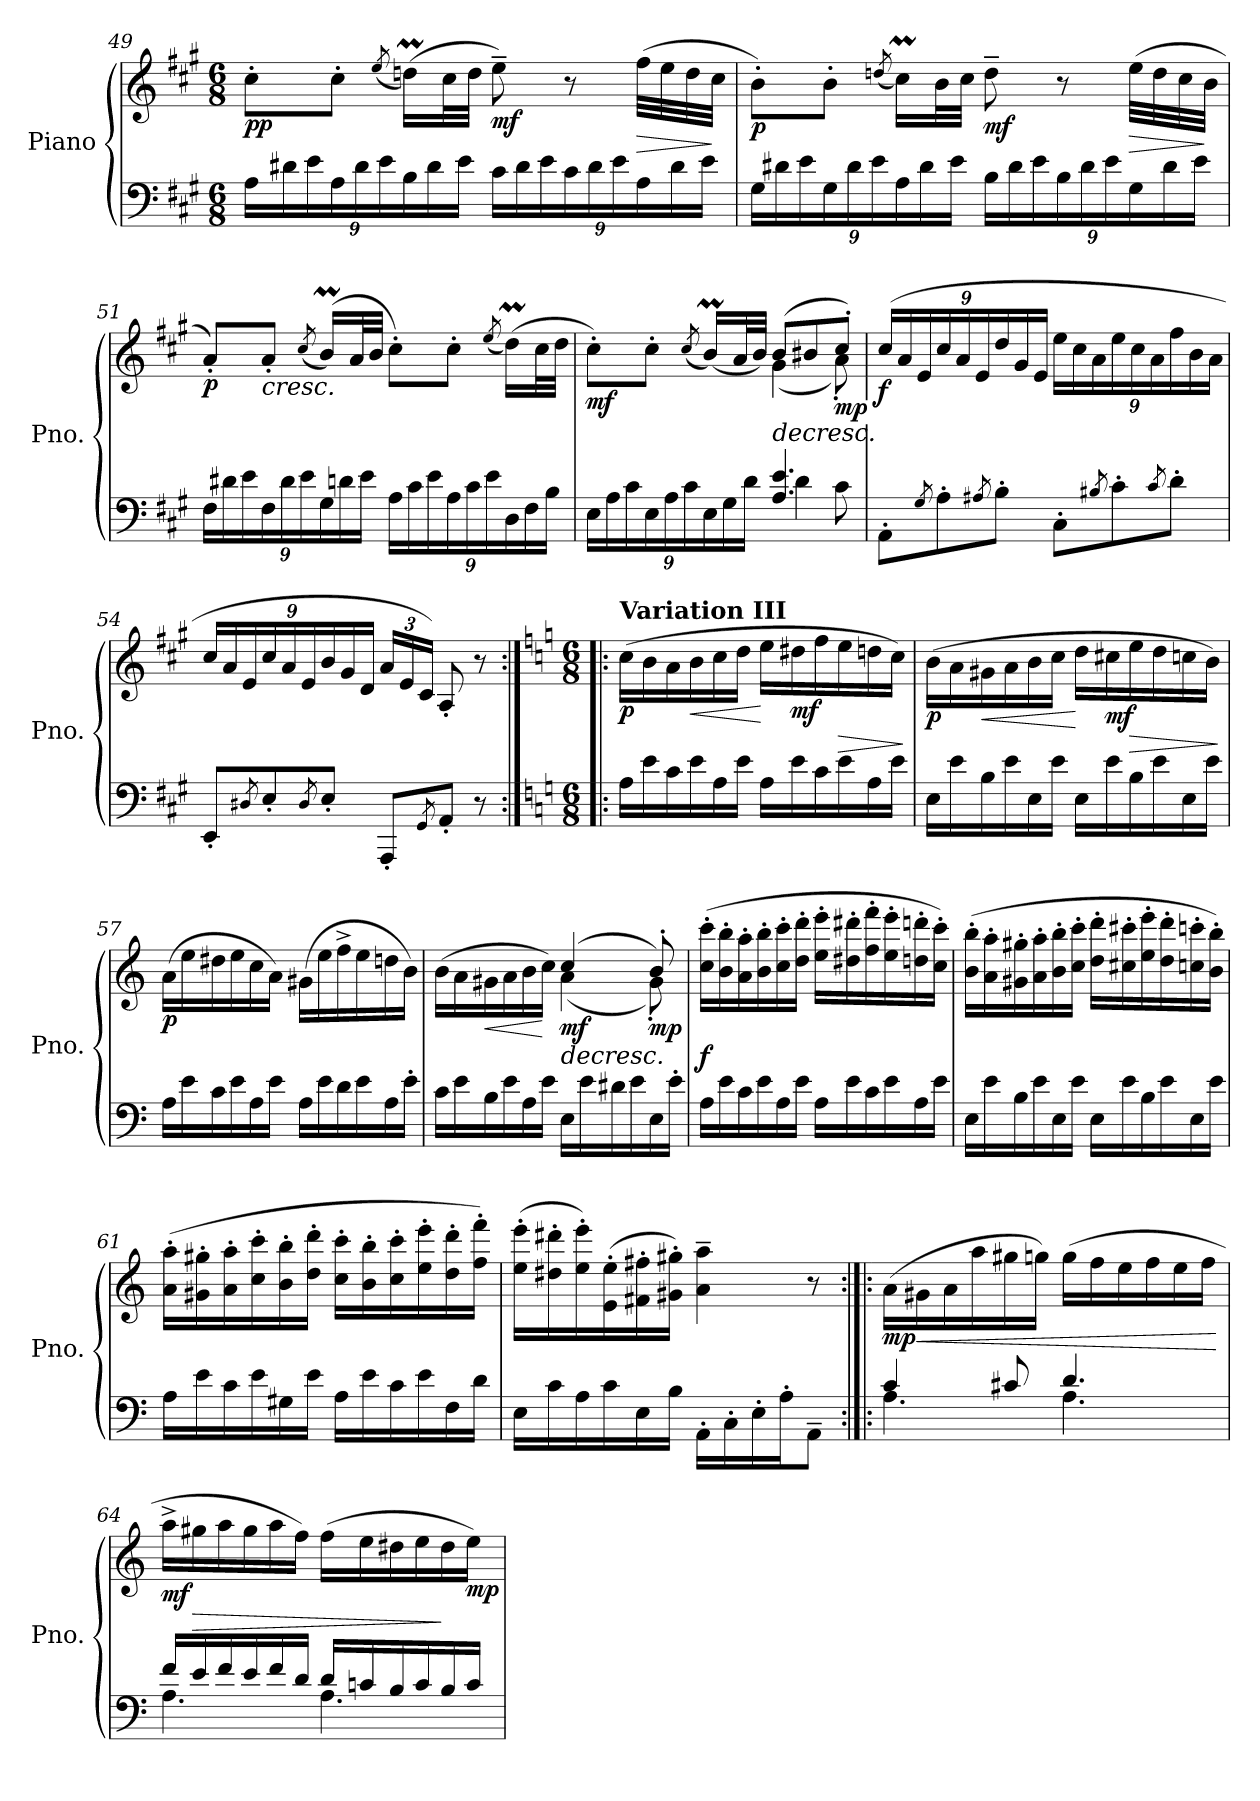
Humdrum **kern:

**kern	**kern	**dynam
*part1	*part1	*part1
*staff2	*staff1	*staff1/2
*I"Piano	*	*
*I'Pno.	*	*
!!LO:LB:g=z
*clefF4	*clefG2	*
*k[f#c#g#]	*k[f#c#g#]	*
*M6/8	*M6/8	*
*Xbrackettup	*	*
=49	=49	=49
!	!	!LO:DY:b
!	!	!LO:DY:n=1:b
24A\LL	8cc#'\L	p p
24d#X\	.	.
24e\	.	.
24A\	8cc#'\J	.
24d#\	.	.
24e\	.	.
.	(<8qee/	.
24B\	(>16ddnM\LL)	.
24d#\	.	.
.	32cc#\L	.
24e\JJ	.	.
.	32dd\JJJ	.
!	!	!LO:DY:n=2:b
24c#\LL	8ee~\)	mf
24d#\	.	.
24e\	.	.
24c#\	8r	.
24d#\	.	.
24e\	.	.
!	!	!LO:HP:b
24A\	(>32ff#\LLL	>
.	32ee\	.
24d#\	.	.
.	32dd\	.
24e\JJ	.	.
.	32cc#\JJJ	]
!!LO:LB:g=z
=50	=50	=50
!	!	!LO:DY:b
24G#\LL	8b'\L)	p
24d#X\	.	.
24e\	.	.
24G#\	8b'\J	.
24d#\	.	.
24e\	.	.
.	(<8qddn/	.
24A\	16cc#m\LL)	.
24d#\	.	.
.	32b\L	.
24e\JJ	.	.
.	32cc#\JJJ	.
!	!	!LO:DY:b
24B\LL	8dd~\	mf
24d#\	.	.
24e\	.	.
24B\	8r	.
24d#\	.	.
24e\	.	.
!	!	!LO:HP:b
24G#\	(>32ee\LLL	>
.	32dd\	.
24d#\	.	.
.	32cc#\	.
24e\JJ	.	.
.	32b\JJJ	]
!!LO:LB:g=z
=51	=51	=51
!	!	!LO:DY:b
24F#\LL	8a'/L)	p
24d#X\	.	.
24e\	.	.
!	!LO:TX:b:i:t=cresc.	!
24F#\	8a'/J	.
24d#\	.	.
24e\	.	.
.	(<8qcc#/	.
24G#\	(>16bM/LL)	.
24dn\	.	.
.	32a/L	.
24e\JJ	.	.
.	32b/JJJ	.
24A\LL	8cc#'\L)	.
24c#\	.	.
24e\	.	.
24A\	8cc#'\J	.
24c#\	.	.
24e\	.	.
.	(<8qee/	.
24D\	(>16ddM\LL)	.
24F#\	.	.
.	32cc#\L	.
24B\JJ	.	.
.	32dd\JJJ	.
=52	=52	=52
*^	*^	*
!	!	!	!	!LO:DY:b
24E\LL	4.ryy	8cc#'\L)	4.ryy	mf
24A\	.	.	.	.
24c#\	.	.	.	.
24E\	.	8cc#'\J	.	.
24A\	.	.	.	.
24c#\	.	.	.	.
.	.	(<8qcc#/	.	.
24E\	.	(<16bM/LL)	.	.
24G#\	.	.	.	.
.	.	32a/L	.	.
24d\JJ	.	.	.	.
.	.	32b/JJJ)	.	.
!	!	!	!	!LO:HP:b
4.A/ 4.e/	4d\	(>8b/L	(<4g#\	>
.	.	8b#X/	.	.
!	!	!	!	!LO:DY:b
.	8c#\	8cc#'/J)	8a'\)	mp
*v	*v	*	*	*
*	*v	*v	*
.	.	]
!!LO:PB:g=z
=53	=53	=53
*	*Xbrackettup	*
!	!	!LO:DY:b
8AA'\L	(>24cc#/LL	f
.	24a/	.
.	24e/	.
8qG#/	.	.
8A'\	24cc#/	.
.	24a/	.
.	24e/	.
8qA#X/	.	.
8B'\J	24dd/	.
.	24g#/	.
.	24e/JJ	.
8C#'\L	24ee\LL	.
.	24cc#\	.
.	24a\	.
8qB#X/	.	.
8c#'\	24ee\	.
.	24cc#\	.
.	24a\	.
8qc#/	.	.
8d'\J	24ff#\	.
.	24b\	.
.	24a\JJ	.
=54	=54	=54
8EE'/L	24cc#/LL	.
.	24a/	.
.	24e/	.
8qD#X/	.	.
8E'/	24cc#/	.
.	24a/	.
.	24e/	.
8qD#/	.	.
8E'/J	24b/	.
.	24g#/	.
.	24d/JJ	.
8AAA'/L	24a/LL	.
.	24e/	.
.	24c#/JJ)	.
8qGG#/	.	.
8AA'/J	8A'/	.
8r	8r	.
!!LO:PB:g=z
=55:|!|:	=55:|!|:	=55:|!|:
*k[]	*k[]	*
*M6/8	*M6/8	*
*	*MM71	*
!	!LO:TX:a:B:t=Variation III	!
!	!	!LO:DY:b
16A\LL	(>16cc\LL	p
16e\	16b\	.
16c\	16a\	.
!	!	!LO:HP:b
16e\	16b\	<
16A\	16cc\	.
16e\JJ	16dd\JJ	.
16A\LL	16ee\LL	[
!	!	!LO:DY:b
16e\	16dd#X\	mf
16c\	16ff\	.
!	!	!LO:HP:b
16e\	16ee\	>
16A\	16ddn\	.
16e\JJ	16cc\JJ)	.
.	.	]
=56	=56	=56
!	!	!LO:DY:b
16E\LL	(>16b\LL	p
16e\	16a\	.
!	!	!LO:HP:b
16B\	16g#X\	<
16e\	16a\	.
16E\	16b\	.
16e\JJ	16cc\JJ	.
16E\LL	16dd\LL	[
!	!	!LO:DY:b
16e\	16cc#X\	mf
!	!	!LO:HP:b
16B\	16ee\	>
16e\	16dd\	.
16E\	16ccn\	.
16e\JJ	16b\JJ)	.
.	.	]
!!LO:LB:g=z
=57	=57	=57
!	!	!LO:DY:b
16A\LL	(>16a\LL	p
16e\	16ee\	.
16c\	16dd#X\	.
16e\	16ee\	.
16A\	16cc\	.
16e\JJ	16a\JJ)	.
16A\LL	(>16g#X\LL	.
16e\	16ee\	.
16d\	16ff^\	.
16e\	16ee\	.
16A\	16ddn\	.
16e'\JJ	16b\JJ)	.
=58	=58	=58
*	*^	*
16c\LL	(>16b\LL	4.ryy	.
16e\	16a\	.	.
!	!	!	!LO:HP:b
16B\	16g#X\	.	<
16e\	16a\	.	.
16A\	16b\	.	.
16e\JJ	16cc\JJ)	.	[
!	!	!	!LO:HP:b
!	!	!	!LO:DY:n=1:b
16E\LL	(>4cc/	(<4a\	> mf
16e\	.	.	.
16d#X\	.	.	.
16e\	.	.	.
!	!	!	!LO:DY:n=2:b
16E\	8b'/)	8g#'\)	mp
16e'\JJ	.	.	.
*	*v	*v	*
.	.	]
!!LO:LB:g=z
=59	=59	=59
!	!	!LO:DY:a=2
16A\LL	(>16cc\' 16ccc\'LL	f
16e\	16b\' 16bb\'	.
16c\	16a\' 16aa\'	.
16e\	16b\' 16bb\'	.
16A\	16cc\' 16ccc\'	.
16e\JJ	16dd\' 16ddd\'JJ	.
16A\LL	16ee\' 16eee\'LL	.
16e\	16dd#X\' 16ddd#X\'	.
16c\	16ff\' 16fff\'	.
16e\	16ee\' 16eee\'	.
16A\	16ddn\' 16dddn\'	.
16e\JJ	16cc\' 16ccc\'JJ)	.
=60	=60	=60
16E\LL	(>16b\' 16bb\'LL	.
16e\	16a\' 16aa\'	.
16B\	16g#X\' 16gg#X\'	.
16e\	16a\' 16aa\'	.
16E\	16b\' 16bb\'	.
16e\JJ	16cc\' 16ccc\'JJ	.
16E\LL	16dd\' 16ddd\'LL	.
16e\	16cc#X\' 16ccc#X\'	.
16B\	16ee\' 16eee\'	.
16e\	16dd\' 16ddd\'	.
16E\	16ccn\' 16cccn\'	.
16e\JJ	16b\' 16bb\'JJ)	.
!!LO:LB:g=z
=61	=61	=61
16A\LL	(>16a\' 16aa\'LL	.
16e\	16g#X\' 16gg#X\'	.
16c\	16a\' 16aa\'	.
16e\	16cc\' 16ccc\'	.
16G#X\	16b\' 16bb\'	.
16e\JJ	16dd\' 16ddd\'JJ	.
16A\LL	16cc\' 16ccc\'LL	.
16e\	16b\' 16bb\'	.
16c\	16cc\' 16ccc\'	.
16e\	16ee\' 16eee\'	.
16F\	16dd\' 16ddd\'	.
16d\JJ	16ff\' 16fff\'JJ)	.
=62	=62	=62
16E\LL	(>16ee\' 16eee\'LL	.
16c\	16dd#X\' 16ddd#X\'	.
16A\	16ee\' 16eee\')	.
16c\	(>16e\' 16ee\'	.
16E\	16f#X\' 16ff#X\'	.
16B\JJ	16g#X\' 16gg#X\'JJ)	.
16AA'\LL	4a\~ 4aa\~	.
16C'\	.	.
16E'\	.	.
16A'\J	.	.
8AA~\J	8r	.
!!LO:LB:g=z
=63:|!|:	=63:|!|:	=63:|!|:
*^	*	*
!	!	!	!LO:DY:b
4c/	4.A\	(>16a\LL	mp
!	!	!	!LO:HP:b
.	.	16g#X\	<
.	.	16a\	.
.	.	16aa\	.
8c#X/	.	16gg#X\	.
.	.	16ggn\JJ)	.
4.d/	4.A\	(>16gg\LL	.
.	.	16ff\	.
.	.	16ee\	.
.	.	16ff\	.
.	.	16ee\	.
.	.	16ff\JJ	.
*v	*v	*	*
.	.	[
=64	=64	=64
*^	*	*
!	!	!	!LO:DY:b
16f/LL	4.A\	16aa^\LL	mf
!	!	!	!LO:HP:b
16e/	.	16gg#X\	>
16f/	.	16aa\	.
16e/	.	16gg#\	.
16f/	.	16aa\	.
16d/JJ	.	16ff\JJ)	.
16d/LL	4.A\	(>16ff\LL	.
16cn/	.	16ee\	.
16B/	.	16dd#X\	.
16c/	.	16ee\	.
16B/	.	16dd#\	]
!	!	!	!LO:DY:b
16c/JJ	.	16ee\JJ)	mp
*v	*v	*	*
=	=	=
*-	*-	*-
